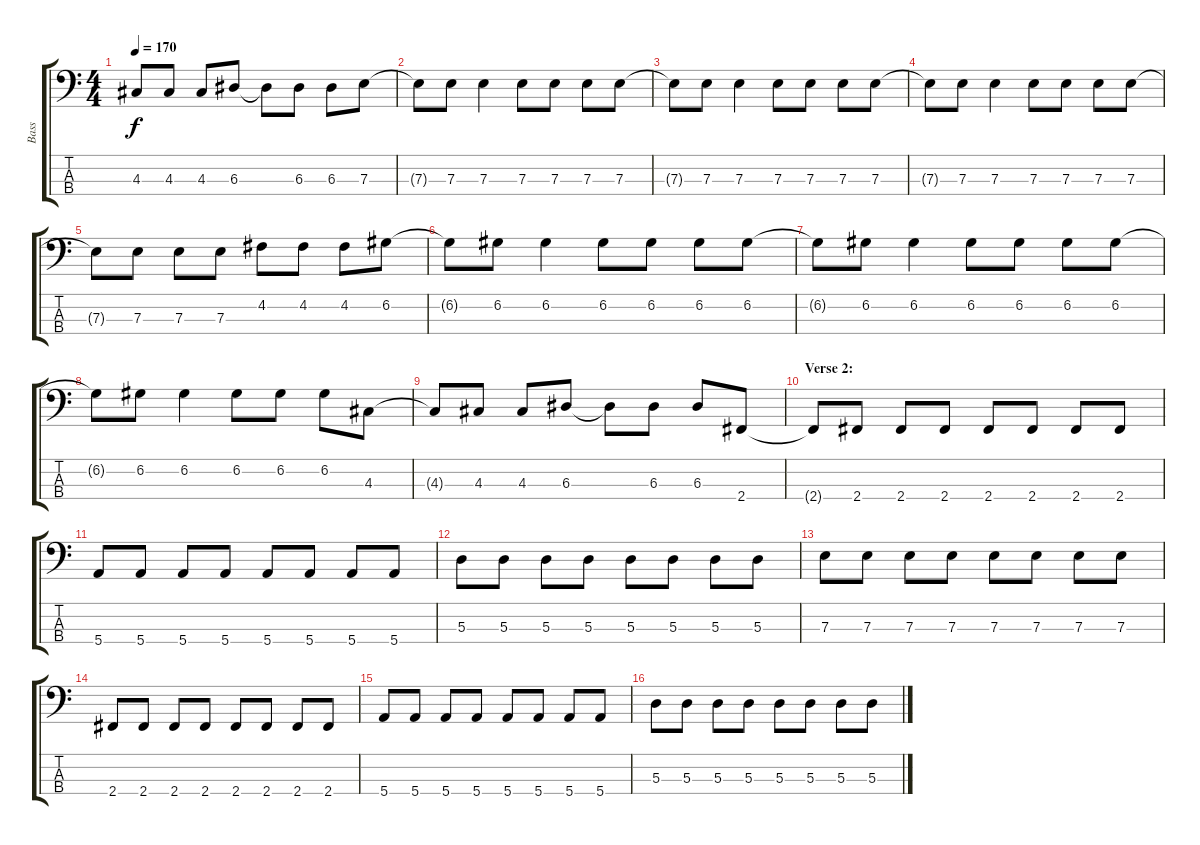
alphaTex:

\track ("Bass" "Bass") {instrument electricbasspick}
\staff {score tabs}
\tuning (G2 D2 A1 E1) {hide}
\ts (4 4)
\tempo 170
\clef f4
\ks c
4.3{t}.8{dy f} 4.3.8 4.3.8 6.3.8 6.3{t}.8 6.3.8 6.3.8 7.3.8 |
7.3{t}.8 7.3.8 7.3.4 7.3.8 7.3.8 7.3.8 7.3.8 |
7.3{t}.8 7.3.8 7.3.4 7.3.8 7.3.8 7.3.8 7.3.8 |
7.3{t}.8 7.3.8 7.3.4 7.3.8 7.3.8 7.3.8 7.3.8 |
7.3{t}.8 7.3.8 7.3.8 7.3.8 4.2.8 4.2.8 4.2.8 6.2.8 |
6.2{t}.8 6.2.8 6.2.4 6.2.8 6.2.8 6.2.8 6.2.8 |
6.2{t}.8 6.2.8 6.2.4 6.2.8 6.2.8 6.2.8 6.2.8 |
6.2{t}.8 6.2.8 6.2.4 6.2.8 6.2.8 6.2.8 4.3.8 |
4.3{t}.8 4.3.8 4.3.8 6.3.8 6.3{t}.8 6.3.8 6.3.8 2.4.8 |
\section ("" "Verse 2:")
2.4{t}.8 2.4.8 2.4.8 2.4.8 2.4.8 2.4.8 2.4.8 2.4.8 |
5.4.8 5.4.8 5.4.8 5.4.8 5.4.8 5.4.8 5.4.8 5.4.8 |
5.3.8 5.3.8 5.3.8 5.3.8 5.3.8 5.3.8 5.3.8 5.3.8 |
7.3.8 7.3.8 7.3.8 7.3.8 7.3.8 7.3.8 7.3.8 7.3.8 |
2.4.8 2.4.8 2.4.8 2.4.8 2.4.8 2.4.8 2.4.8 2.4.8 |
5.4.8 5.4.8 5.4.8 5.4.8 5.4.8 5.4.8 5.4.8 5.4.8 |
5.3.8 5.3.8 5.3.8 5.3.8 5.3.8 5.3.8 5.3.8 5.3.8
